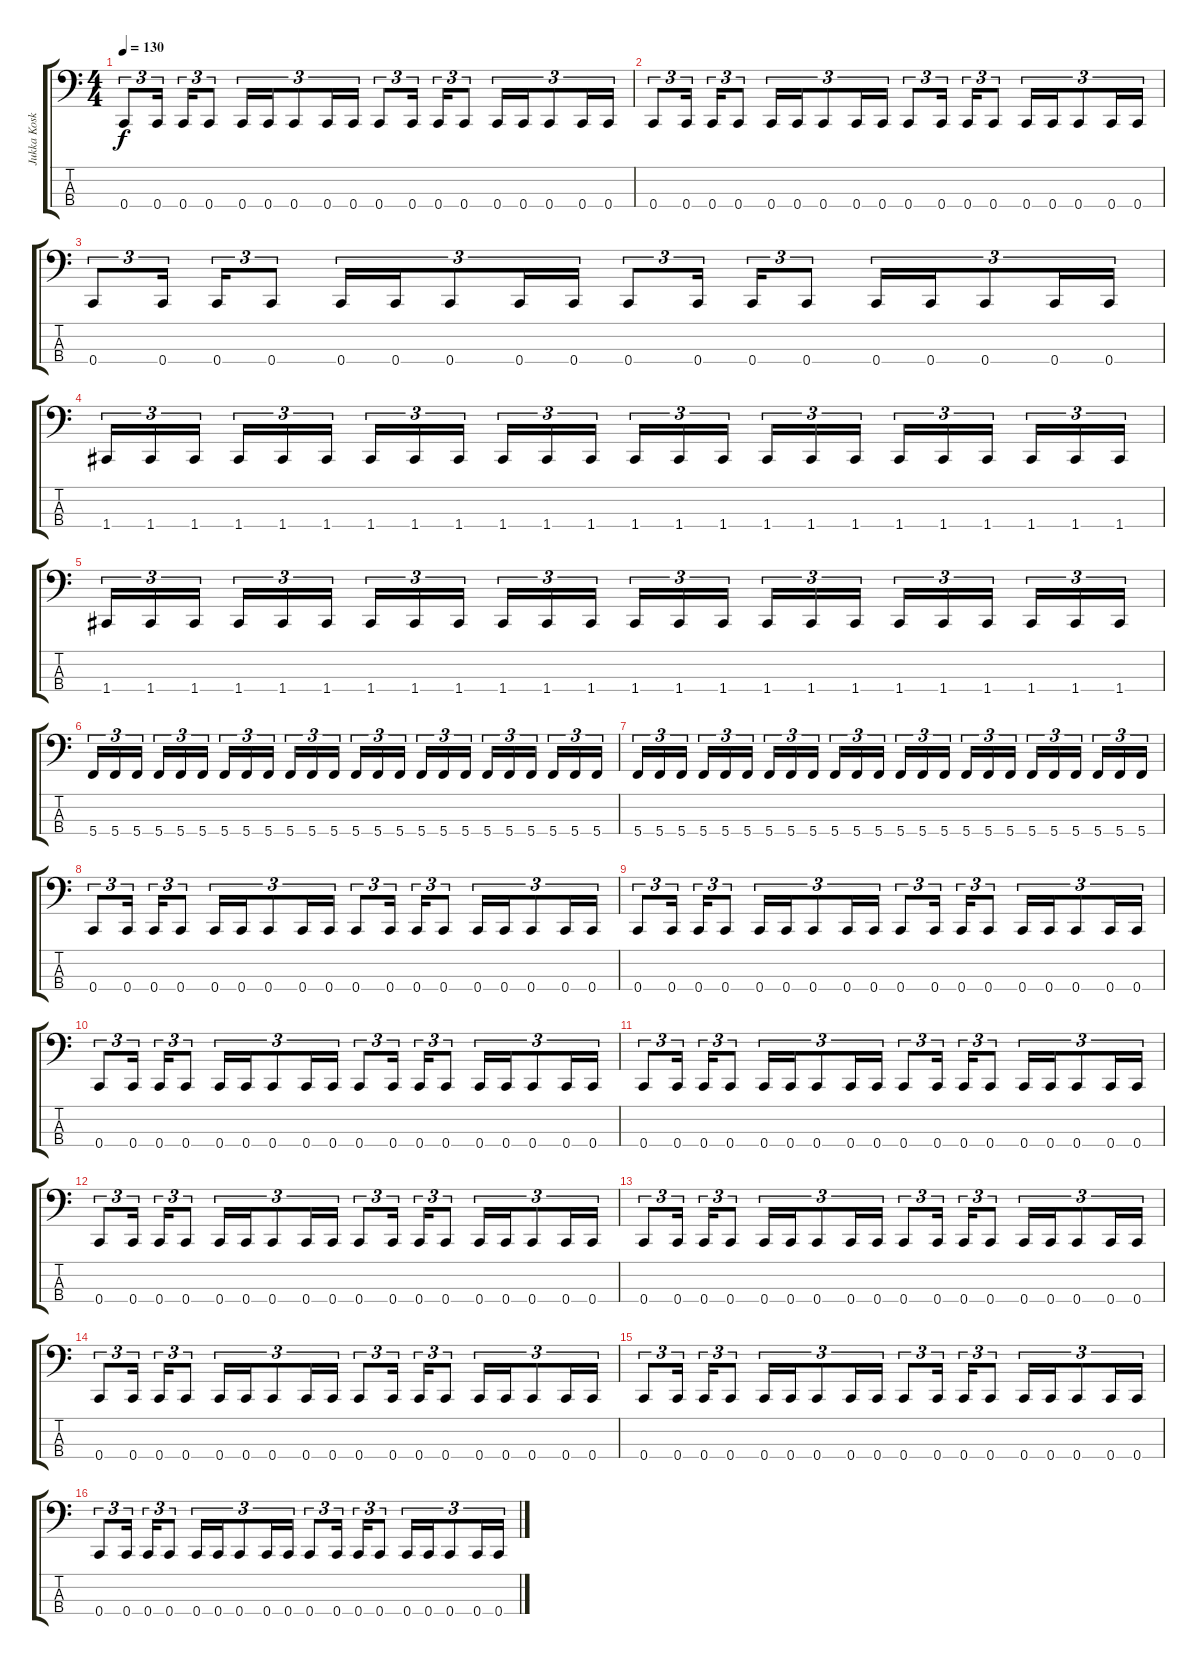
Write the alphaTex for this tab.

\track ("Jukka Koskinen" "Jukka Kosk") {instrument electricbassfinger}
\staff {score tabs}
\tuning (F2 C2 G1 C1) {hide}
\ts (4 4)
\tempo 130
\clef f4
\ks c
0.4.8{tu (3 2) dy f} 0.4.16{tu (3 2) beam splitsecondary} 0.4.16{tu (3 2)} 0.4.8{tu (3 2)} 0.4.16{tu (3 2)} 0.4.16{tu (3 2)} 0.4.8{tu (3 2)} 0.4.16{tu (3 2)} 0.4.16{tu (3 2)} 0.4.8{tu (3 2)} 0.4.16{tu (3 2) beam splitsecondary} 0.4.16{tu (3 2)} 0.4.8{tu (3 2)} 0.4.16{tu (3 2)} 0.4.16{tu (3 2)} 0.4.8{tu (3 2)} 0.4.16{tu (3 2)} 0.4.16{tu (3 2)} |
0.4.8{tu (3 2)} 0.4.16{tu (3 2) beam splitsecondary} 0.4.16{tu (3 2)} 0.4.8{tu (3 2)} 0.4.16{tu (3 2)} 0.4.16{tu (3 2)} 0.4.8{tu (3 2)} 0.4.16{tu (3 2)} 0.4.16{tu (3 2)} 0.4.8{tu (3 2)} 0.4.16{tu (3 2) beam splitsecondary} 0.4.16{tu (3 2)} 0.4.8{tu (3 2)} 0.4.16{tu (3 2)} 0.4.16{tu (3 2)} 0.4.8{tu (3 2)} 0.4.16{tu (3 2)} 0.4.16{tu (3 2)} |
0.4.8{tu (3 2)} 0.4.16{tu (3 2) beam splitsecondary} 0.4.16{tu (3 2)} 0.4.8{tu (3 2)} 0.4.16{tu (3 2)} 0.4.16{tu (3 2)} 0.4.8{tu (3 2)} 0.4.16{tu (3 2)} 0.4.16{tu (3 2)} 0.4.8{tu (3 2)} 0.4.16{tu (3 2) beam splitsecondary} 0.4.16{tu (3 2)} 0.4.8{tu (3 2)} 0.4.16{tu (3 2)} 0.4.16{tu (3 2)} 0.4.8{tu (3 2)} 0.4.16{tu (3 2)} 0.4.16{tu (3 2)} |
1.4.16{tu (3 2)} 1.4.16{tu (3 2)} 1.4.16{tu (3 2) beam splitsecondary} 1.4.16{tu (3 2)} 1.4.16{tu (3 2)} 1.4.16{tu (3 2)} 1.4.16{tu (3 2)} 1.4.16{tu (3 2)} 1.4.16{tu (3 2) beam splitsecondary} 1.4.16{tu (3 2)} 1.4.16{tu (3 2)} 1.4.16{tu (3 2)} 1.4.16{tu (3 2)} 1.4.16{tu (3 2)} 1.4.16{tu (3 2) beam splitsecondary} 1.4.16{tu (3 2)} 1.4.16{tu (3 2)} 1.4.16{tu (3 2)} 1.4.16{tu (3 2)} 1.4.16{tu (3 2)} 1.4.16{tu (3 2) beam splitsecondary} 1.4.16{tu (3 2)} 1.4.16{tu (3 2)} 1.4.16{tu (3 2)} |
1.4.16{tu (3 2)} 1.4.16{tu (3 2)} 1.4.16{tu (3 2) beam splitsecondary} 1.4.16{tu (3 2)} 1.4.16{tu (3 2)} 1.4.16{tu (3 2)} 1.4.16{tu (3 2)} 1.4.16{tu (3 2)} 1.4.16{tu (3 2) beam splitsecondary} 1.4.16{tu (3 2)} 1.4.16{tu (3 2)} 1.4.16{tu (3 2)} 1.4.16{tu (3 2)} 1.4.16{tu (3 2)} 1.4.16{tu (3 2) beam splitsecondary} 1.4.16{tu (3 2)} 1.4.16{tu (3 2)} 1.4.16{tu (3 2)} 1.4.16{tu (3 2)} 1.4.16{tu (3 2)} 1.4.16{tu (3 2) beam splitsecondary} 1.4.16{tu (3 2)} 1.4.16{tu (3 2)} 1.4.16{tu (3 2)} |
5.4.16{tu (3 2)} 5.4.16{tu (3 2)} 5.4.16{tu (3 2) beam splitsecondary} 5.4.16{tu (3 2)} 5.4.16{tu (3 2)} 5.4.16{tu (3 2)} 5.4.16{tu (3 2)} 5.4.16{tu (3 2)} 5.4.16{tu (3 2) beam splitsecondary} 5.4.16{tu (3 2)} 5.4.16{tu (3 2)} 5.4.16{tu (3 2)} 5.4.16{tu (3 2)} 5.4.16{tu (3 2)} 5.4.16{tu (3 2) beam splitsecondary} 5.4.16{tu (3 2)} 5.4.16{tu (3 2)} 5.4.16{tu (3 2)} 5.4.16{tu (3 2)} 5.4.16{tu (3 2)} 5.4.16{tu (3 2) beam splitsecondary} 5.4.16{tu (3 2)} 5.4.16{tu (3 2)} 5.4.16{tu (3 2)} |
5.4.16{tu (3 2)} 5.4.16{tu (3 2)} 5.4.16{tu (3 2) beam splitsecondary} 5.4.16{tu (3 2)} 5.4.16{tu (3 2)} 5.4.16{tu (3 2)} 5.4.16{tu (3 2)} 5.4.16{tu (3 2)} 5.4.16{tu (3 2) beam splitsecondary} 5.4.16{tu (3 2)} 5.4.16{tu (3 2)} 5.4.16{tu (3 2)} 5.4.16{tu (3 2)} 5.4.16{tu (3 2)} 5.4.16{tu (3 2) beam splitsecondary} 5.4.16{tu (3 2)} 5.4.16{tu (3 2)} 5.4.16{tu (3 2)} 5.4.16{tu (3 2)} 5.4.16{tu (3 2)} 5.4.16{tu (3 2) beam splitsecondary} 5.4.16{tu (3 2)} 5.4.16{tu (3 2)} 5.4.16{tu (3 2)} |
0.4.8{tu (3 2)} 0.4.16{tu (3 2) beam splitsecondary} 0.4.16{tu (3 2)} 0.4.8{tu (3 2)} 0.4.16{tu (3 2)} 0.4.16{tu (3 2)} 0.4.8{tu (3 2)} 0.4.16{tu (3 2)} 0.4.16{tu (3 2)} 0.4.8{tu (3 2)} 0.4.16{tu (3 2) beam splitsecondary} 0.4.16{tu (3 2)} 0.4.8{tu (3 2)} 0.4.16{tu (3 2)} 0.4.16{tu (3 2)} 0.4.8{tu (3 2)} 0.4.16{tu (3 2)} 0.4.16{tu (3 2)} |
0.4.8{tu (3 2)} 0.4.16{tu (3 2) beam splitsecondary} 0.4.16{tu (3 2)} 0.4.8{tu (3 2)} 0.4.16{tu (3 2)} 0.4.16{tu (3 2)} 0.4.8{tu (3 2)} 0.4.16{tu (3 2)} 0.4.16{tu (3 2)} 0.4.8{tu (3 2)} 0.4.16{tu (3 2) beam splitsecondary} 0.4.16{tu (3 2)} 0.4.8{tu (3 2)} 0.4.16{tu (3 2)} 0.4.16{tu (3 2)} 0.4.8{tu (3 2)} 0.4.16{tu (3 2)} 0.4.16{tu (3 2)} |
0.4.8{tu (3 2)} 0.4.16{tu (3 2) beam splitsecondary} 0.4.16{tu (3 2)} 0.4.8{tu (3 2)} 0.4.16{tu (3 2)} 0.4.16{tu (3 2)} 0.4.8{tu (3 2)} 0.4.16{tu (3 2)} 0.4.16{tu (3 2)} 0.4.8{tu (3 2)} 0.4.16{tu (3 2) beam splitsecondary} 0.4.16{tu (3 2)} 0.4.8{tu (3 2)} 0.4.16{tu (3 2)} 0.4.16{tu (3 2)} 0.4.8{tu (3 2)} 0.4.16{tu (3 2)} 0.4.16{tu (3 2)} |
0.4.8{tu (3 2)} 0.4.16{tu (3 2) beam splitsecondary} 0.4.16{tu (3 2)} 0.4.8{tu (3 2)} 0.4.16{tu (3 2)} 0.4.16{tu (3 2)} 0.4.8{tu (3 2)} 0.4.16{tu (3 2)} 0.4.16{tu (3 2)} 0.4.8{tu (3 2)} 0.4.16{tu (3 2) beam splitsecondary} 0.4.16{tu (3 2)} 0.4.8{tu (3 2)} 0.4.16{tu (3 2)} 0.4.16{tu (3 2)} 0.4.8{tu (3 2)} 0.4.16{tu (3 2)} 0.4.16{tu (3 2)} |
0.4.8{tu (3 2)} 0.4.16{tu (3 2) beam splitsecondary} 0.4.16{tu (3 2)} 0.4.8{tu (3 2)} 0.4.16{tu (3 2)} 0.4.16{tu (3 2)} 0.4.8{tu (3 2)} 0.4.16{tu (3 2)} 0.4.16{tu (3 2)} 0.4.8{tu (3 2)} 0.4.16{tu (3 2) beam splitsecondary} 0.4.16{tu (3 2)} 0.4.8{tu (3 2)} 0.4.16{tu (3 2)} 0.4.16{tu (3 2)} 0.4.8{tu (3 2)} 0.4.16{tu (3 2)} 0.4.16{tu (3 2)} |
0.4.8{tu (3 2)} 0.4.16{tu (3 2) beam splitsecondary} 0.4.16{tu (3 2)} 0.4.8{tu (3 2)} 0.4.16{tu (3 2)} 0.4.16{tu (3 2)} 0.4.8{tu (3 2)} 0.4.16{tu (3 2)} 0.4.16{tu (3 2)} 0.4.8{tu (3 2)} 0.4.16{tu (3 2) beam splitsecondary} 0.4.16{tu (3 2)} 0.4.8{tu (3 2)} 0.4.16{tu (3 2)} 0.4.16{tu (3 2)} 0.4.8{tu (3 2)} 0.4.16{tu (3 2)} 0.4.16{tu (3 2)} |
0.4.8{tu (3 2)} 0.4.16{tu (3 2) beam splitsecondary} 0.4.16{tu (3 2)} 0.4.8{tu (3 2)} 0.4.16{tu (3 2)} 0.4.16{tu (3 2)} 0.4.8{tu (3 2)} 0.4.16{tu (3 2)} 0.4.16{tu (3 2)} 0.4.8{tu (3 2)} 0.4.16{tu (3 2) beam splitsecondary} 0.4.16{tu (3 2)} 0.4.8{tu (3 2)} 0.4.16{tu (3 2)} 0.4.16{tu (3 2)} 0.4.8{tu (3 2)} 0.4.16{tu (3 2)} 0.4.16{tu (3 2)} |
0.4.8{tu (3 2)} 0.4.16{tu (3 2) beam splitsecondary} 0.4.16{tu (3 2)} 0.4.8{tu (3 2)} 0.4.16{tu (3 2)} 0.4.16{tu (3 2)} 0.4.8{tu (3 2)} 0.4.16{tu (3 2)} 0.4.16{tu (3 2)} 0.4.8{tu (3 2)} 0.4.16{tu (3 2) beam splitsecondary} 0.4.16{tu (3 2)} 0.4.8{tu (3 2)} 0.4.16{tu (3 2)} 0.4.16{tu (3 2)} 0.4.8{tu (3 2)} 0.4.16{tu (3 2)} 0.4.16{tu (3 2)} |
0.4.8{tu (3 2)} 0.4.16{tu (3 2) beam splitsecondary} 0.4.16{tu (3 2)} 0.4.8{tu (3 2)} 0.4.16{tu (3 2)} 0.4.16{tu (3 2)} 0.4.8{tu (3 2)} 0.4.16{tu (3 2)} 0.4.16{tu (3 2)} 0.4.8{tu (3 2)} 0.4.16{tu (3 2) beam splitsecondary} 0.4.16{tu (3 2)} 0.4.8{tu (3 2)} 0.4.16{tu (3 2)} 0.4.16{tu (3 2)} 0.4.8{tu (3 2)} 0.4.16{tu (3 2)} 0.4.16{tu (3 2)}
